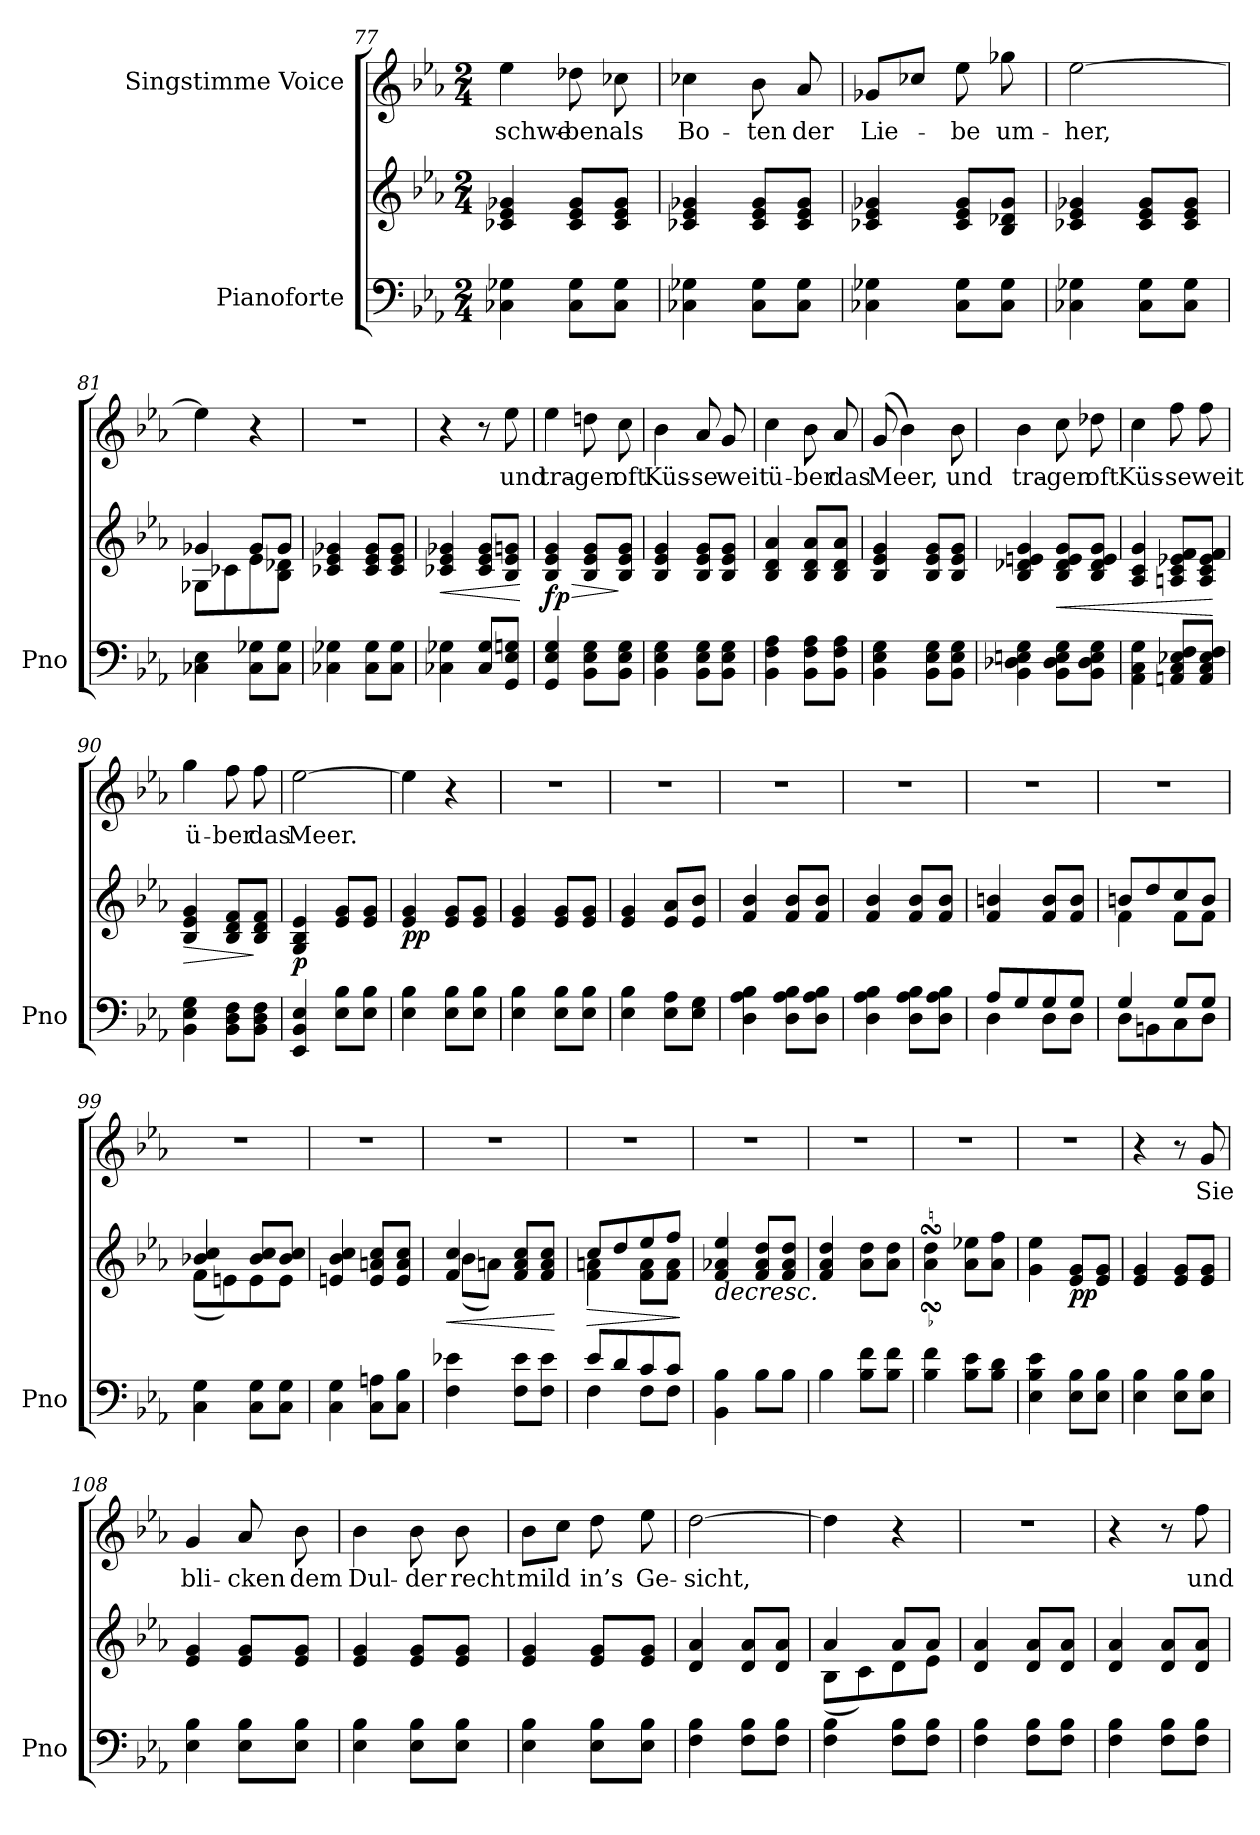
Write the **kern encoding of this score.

**kern	**kern	**dynam	**kern	**text
*part2	*part2	*part2	*part1	*part1
*staff3	*staff2	*staff2/3	*staff1	*staff1
*I"Pianoforte	*	*	*I"Singstimme                       Voice	*
*I'Pno	*	*	*	*
*clefF4	*clefG2	*	*clefG2	*
*k[b-e-a-]	*k[b-e-a-]	*	*k[b-e-a-]	*
*M2/4	*M2/4	*	*M2/4	*
=77	=77	=77	=77	=77
4C-X\ 4G-X\	4c-X/ 4e-/ 4g-X/	.	4ee-\	schwe-
8C-\ 8G-\L	8c-/ 8e-/ 8g-/L	.	8dd-X\	-ben
8C-\ 8G-\J	8c-/ 8e-/ 8g-/J	.	8cc-X\	als
=78	=78	=78	=78	=78
4C-X\ 4G-X\	4c-X/ 4e-/ 4g-X/	.	4cc-X\	Bo-
8C-\ 8G-\L	8c-/ 8e-/ 8g-/L	.	8b-\	-ten
8C-\ 8G-\J	8c-/ 8e-/ 8g-/J	.	8a-/	der
=79	=79	=79	=79	=79
4C-X\ 4G-X\	4c-X/ 4e-/ 4g-X/	.	8g-X/L	Lie-
.	.	.	8cc-X/J	.
8C-\ 8G-\L	8c-/ 8e-/ 8g-/L	.	8ee-\	-be
8C-\ 8G-\J	8B-/ 8d-X/ 8g-/J	.	8gg-X\	um-
=80	=80	=80	=80	=80
4C-X\ 4G-X\	4c-X/ 4e-/ 4g-X/	.	[2ee-\	-her,
8C-\ 8G-\L	8c-/ 8e-/ 8g-/L	.	.	.
8C-\ 8G-\J	8c-/ 8e-/ 8g-/J	.	.	.
=81	=81	=81	=81	=81
*	*^	*	*	*
4C-X\ 4E-\	4g-X/	8G-X\L	.	4ee-\]	.
.	.	8c-X\	.	.	.
8C-\ 8G-X\L	8g-/L	8e-\	.	4r	.
8C-\ 8G-\J	8g-/J	8B-\ 8d-X\J	.	.	.
*	*v	*v	*	*	*
=82	=82	=82	=82	=82
4C-X\ 4G-X\	4c-X/ 4e-/ 4g-X/	.	2r	.
8C-\ 8G-\L	8c-/ 8e-/ 8g-/L	.	.	.
8C-\ 8G-\J	8c-/ 8e-/ 8g-/J	.	.	.
=83	=83	=83	=83	=83
!	!	!LO:HP:b	!	!
4C-X\ 4G-X\	4c-X/ 4e-/ 4g-X/	<	4r	.
8C-/ 8G-/L	8c-/ 8e-/ 8g-/L	.	8r	.
8GG/ 8E-/ 8Gn/J	8B-/ 8e-/ 8gn/J	.	8ee-\	und
.	.	[	.	.
=84	=84	=84	=84	=84
!	!	!LO:HP:b	!	!
!	!	!LO:DY:n=1:b	!	!
4GG/ 4E-/ 4G/	4B-/ 4e-/ 4g/	> fp	4ee-\	tra-
8BB-\ 8E-\ 8G\L	8B-/ 8e-/ 8g/L	.	8ddn\	-gen
8BB-\ 8E-\ 8G\J	8B-/ 8e-/ 8g/J	]	8cc\	oft
=85	=85	=85	=85	=85
4BB-\ 4E-\ 4G\	4B-/ 4e-/ 4g/	.	4b-\	Küs-
8BB-\ 8E-\ 8G\L	8B-/ 8e-/ 8g/L	.	8a-/	-se
8BB-\ 8E-\ 8G\J	8B-/ 8e-/ 8g/J	.	8g/	weit
=86	=86	=86	=86	=86
4BB-\ 4F\ 4A-\	4B-/ 4d/ 4a-/	.	4cc\	ü-
8BB-\ 8F\ 8A-\L	8B-/ 8d/ 8a-/L	.	8b-\	-ber
8BB-\ 8F\ 8A-\J	8B-/ 8d/ 8a-/J	.	8a-/	das
=87	=87	=87	=87	=87
4BB-\ 4E-\ 4G\	4B-/ 4e-/ 4g/	.	(8g/	Meer,
.	.	.	4b-\)	.
8BB-\ 8E-\ 8G\L	8B-/ 8e-/ 8g/L	.	.	.
8BB-\ 8E-\ 8G\J	8B-/ 8e-/ 8g/J	.	8b-\	und
=88	=88	=88	=88	=88
4BB-\ 4D-X\ 4En\ 4G\	4B-/ 4d-X/ 4en/ 4g/	.	4b-\	tra-
!	!	!LO:HP:b	!	!
8BB-\ 8D-\ 8E\ 8G\L	8B-/ 8d-/ 8e/ 8g/L	<	8cc\	-gen
8BB-\ 8D-\ 8E\ 8G\J	8B-/ 8d-/ 8e/ 8g/J	.	8dd-X\	oft
=89	=89	=89	=89	=89
4AA-\ 4C\ 4G\	4A-/ 4c/ 4g/	.	4cc\	Küs-
8AAn/ 8C/ 8E-X/ 8F/L	8An/ 8c/ 8e-X/ 8f/L	.	8ff\	-se
8AA/ 8C/ 8E-/ 8F/J	8A/ 8c/ 8e-/ 8f/J	.	8ff\	weit
.	.	[	.	.
=90	=90	=90	=90	=90
!	!	!LO:HP:b	!	!
4BB-\ 4E-\ 4G\	4B-/ 4e-/ 4g/	>	4gg\	ü-
8BB-\ 8D\ 8F\L	8B-/ 8d/ 8f/L	.	8ff\	-ber
8BB-\ 8D\ 8F\J	8B-/ 8d/ 8f/J	]	8ff\	das
=91	=91	=91	=91	=91
!	!	!LO:DY:b	!	!
4EE-/ 4BB-/ 4E-/	4G/ 4B-/ 4e-/	p	[2ee-\	Meer.
8E-\ 8B-\L	8e-/ 8g/L	.	.	.
8E-\ 8B-\J	8e-/ 8g/J	.	.	.
=92	=92	=92	=92	=92
!	!	!LO:DY:b	!	!
4E-\ 4B-\	4e-/ 4g/	pp	4ee-\]	.
8E-\ 8B-\L	8e-/ 8g/L	.	4r	.
8E-\ 8B-\J	8e-/ 8g/J	.	.	.
=93	=93	=93	=93	=93
4E-\ 4B-\	4e-/ 4g/	.	2r	.
8E-\ 8B-\L	8e-/ 8g/L	.	.	.
8E-\ 8B-\J	8e-/ 8g/J	.	.	.
=94	=94	=94	=94	=94
4E-\ 4B-\	4e-/ 4g/	.	2r	.
8E-\ 8A-\L	8e-/ 8a-/L	.	.	.
8E-\ 8G\J	8e-/ 8b-/J	.	.	.
=95	=95	=95	=95	=95
4D\ 4A-\ 4B-\	4f/ 4b-/	.	2r	.
8D\ 8A-\ 8B-\L	8f/ 8b-/L	.	.	.
8D\ 8A-\ 8B-\J	8f/ 8b-/J	.	.	.
=96	=96	=96	=96	=96
4D\ 4A-\ 4B-\	4f/ 4b-/	.	2r	.
8D\ 8A-\ 8B-\L	8f/ 8b-/L	.	.	.
8D\ 8A-\ 8B-\J	8f/ 8b-/J	.	.	.
=97	=97	=97	=97	=97
*^	*	*	*	*
8A-/L	4D\	4f/ 4bn/	.	2r	.
8G/	.	.	.	.	.
8G/	8D\L	8f/ 8b/L	.	.	.
8G/J	8D\J	8f/ 8b/J	.	.	.
=98	=98	=98	=98	=98	=98
*	*	*^	*	*	*
4G/	8D\L	8bn/L	4f\	.	2r	.
.	8BBn\	8dd/	.	.	.	.
8G/L	8C\	8cc/	8f\L	.	.	.
8G/J	8D\J	8b/J	8f\J	.	.	.
*v	*v	*	*	*	*	*
=99	=99	=99	=99	=99	=99
4C\ 4G\	4b-X/ 4cc/	(8f\L	.	2r	.
.	.	8en\)	.	.	.
8C\ 8G\L	8b-/ 8cc/L	8e\	.	.	.
8C\ 8G\J	8b-/ 8cc/J	8e\J	.	.	.
=100	=100	=100	=100	=100	=100
!	!LO:TX:b:i:t=cresc.	!	!	!	!
*	*v	*v	*	*	*
4C\ 4G\	4en/ 4b-/ 4cc/	.	2r	.
8C\ 8An\L	8e/ 8an/ 8cc/L	.	.	.
8C\ 8B-\J	8e/ 8a/ 8cc/J	.	.	.
=101	=101	=101	=101	=101
!	!	!LO:HP:b	!	!
*	*^	*	*	*
4F\ 4e-X\	4f/ 4cc/	(8b-\L	<	2r	.
.	.	8an\J)	.	.	.
8F\ 8e-\L	8f/ 8a/ 8cc/L	4ryy	.	.	.
8F\ 8e-\J	8f/ 8a/ 8cc/J	.	.	.	.
*	*v	*v	*	*	*
.	.	[	.	.
=102	=102	=102	=102	=102
*^	*	*	*	*
!	!	!	!LO:HP:b	!	!
*	*	*^	*	*	*
8e-/L	4F\	8cc/L	4f\ 4an\	>	2r	.
8d/	.	8dd/	.	.	.	.
8c/	8F\L	8ee-/	8f\ 8a\L	.	.	.
8c/J	8F\J	8ff/J	8f\ 8a\J	.	.	.
*v	*v	*	*	*	*	*
*	*v	*v	*	*	*
.	.	]	.	.
=103	=103	=103	=103	=103
!	!LO:TX:b:i:t=decresc.	!	!	!
4BB-\ 4B-\	4f/ 4a-X/ 4ee-/	.	2r	.
8B-\L	8f/ 8a-/ 8dd/L	.	.	.
8B-\J	8f/ 8a-/ 8dd/J	.	.	.
=104	=104	=104	=104	=104
4B-\	4f/ 4a-/ 4dd/	.	2r	.
8B-\ 8f\L	8a-\ 8dd\L	.	.	.
8B-\ 8f\J	8a-\ 8dd\J	.	.	.
=105	=105	=105	=105	=105
4B-\ 4f\	4a-\sSSS 4dd\sSSS	.	2r	.
8B-\ 8e-\L	8a-\ 8ee-\L	.	.	.
8B-\ 8d\J	8a-\ 8ff\J	.	.	.
=106	=106	=106	=106	=106
4E-\ 4B-\ 4e-\	4g\ 4ee-\	.	2r	.
!	!	!LO:DY:b	!	!
8E-\ 8B-\L	8e-/ 8g/L	pp	.	.
8E-\ 8B-\J	8e-/ 8g/J	.	.	.
=107	=107	=107	=107	=107
4E-\ 4B-\	4e-/ 4g/	.	4r	.
8E-\ 8B-\L	8e-/ 8g/L	.	8r	.
8E-\ 8B-\J	8e-/ 8g/J	.	8g/	Sie
=108	=108	=108	=108	=108
4E-\ 4B-\	4e-/ 4g/	.	4g/	bli-
8E-\ 8B-\L	8e-/ 8g/L	.	8a-/	-cken
8E-\ 8B-\J	8e-/ 8g/J	.	8b-\	dem
=109	=109	=109	=109	=109
4E-\ 4B-\	4e-/ 4g/	.	4b-\	Dul-
8E-\ 8B-\L	8e-/ 8g/L	.	8b-\	-der
8E-\ 8B-\J	8e-/ 8g/J	.	8b-\	recht
=110	=110	=110	=110	=110
4E-\ 4B-\	4e-/ 4g/	.	8b-\L	mild
.	.	.	8cc\J	.
8E-\ 8B-\L	8e-/ 8g/L	.	8dd\	in’s
8E-\ 8B-\J	8e-/ 8g/J	.	8ee-\	Ge-
=111	=111	=111	=111	=111
4F\ 4B-\	4d/ 4a-/	.	[2dd\	-sicht,
8F\ 8B-\L	8d/ 8a-/L	.	.	.
8F\ 8B-\J	8d/ 8a-/J	.	.	.
=112	=112	=112	=112	=112
*	*^	*	*	*
4F\ 4B-\	4a-/	(8B-\L	.	4dd\]	.
.	.	8c\)	.	.	.
8F\ 8B-\L	8a-/L	8d\	.	4r	.
8F\ 8B-\J	8a-/J	8e-\J	.	.	.
*	*v	*v	*	*	*
=113	=113	=113	=113	=113
4F\ 4B-\	4d/ 4a-/	.	2r	.
8F\ 8B-\L	8d/ 8a-/L	.	.	.
8F\ 8B-\J	8d/ 8a-/J	.	.	.
=114	=114	=114	=114	=114
4F\ 4B-\	4d/ 4a-/	.	4r	.
8F\ 8B-\L	8d/ 8a-/L	.	8r	.
8F\ 8B-\J	8d/ 8a-/J	.	8ff\	und
=	=	=	=	=
*-	*-	*-	*-	*-
